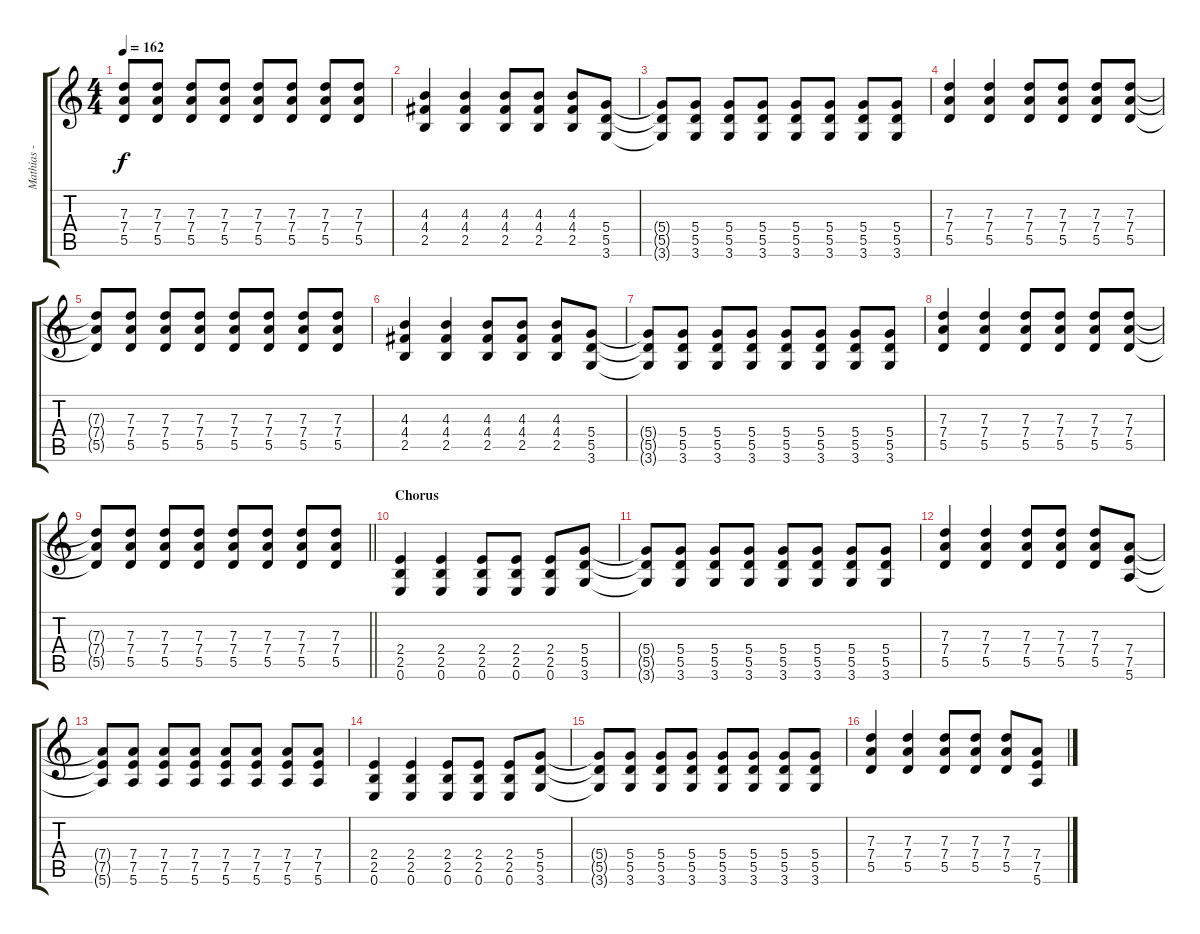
\track ("Mathias - Guitar 2" "Mathias - ") {instrument distortionguitar}
\staff {score tabs}
\tuning (E4 B3 G3 D3 A2 E2) {hide}
\ts (4 4)
\tempo 162
\clef g2
\ks c
(7.3 7.4 5.5).8{dy f} (7.3 7.4 5.5).8 (7.3 7.4 5.5).8 (7.3 7.4 5.5).8 (7.3 7.4 5.5).8 (7.3 7.4 5.5).8 (7.3 7.4 5.5).8 (7.3 7.4 5.5).8 |
(4.3 4.4 2.5).4 (4.3 4.4 2.5).4 (4.3 4.4 2.5).8 (4.3 4.4 2.5).8 (4.3 4.4 2.5).8 (5.4 5.5 3.6).8 |
(5.4{t} 5.5{t} 3.6{t}).8 (5.4 5.5 3.6).8 (5.4 5.5 3.6).8 (5.4 5.5 3.6).8 (5.4 5.5 3.6).8 (5.4 5.5 3.6).8 (5.4 5.5 3.6).8 (5.4 5.5 3.6).8 |
(7.3 7.4 5.5).4 (7.3 7.4 5.5).4 (7.3 7.4 5.5).8 (7.3 7.4 5.5).8 (7.3 7.4 5.5).8 (7.3 7.4 5.5).8 |
(7.3{t} 7.4{t} 5.5{t}).8 (7.3 7.4 5.5).8 (7.3 7.4 5.5).8 (7.3 7.4 5.5).8 (7.3 7.4 5.5).8 (7.3 7.4 5.5).8 (7.3 7.4 5.5).8 (7.3 7.4 5.5).8 |
(4.3 4.4 2.5).4 (4.3 4.4 2.5).4 (4.3 4.4 2.5).8 (4.3 4.4 2.5).8 (4.3 4.4 2.5).8 (5.4 5.5 3.6).8 |
(5.4{t} 5.5{t} 3.6{t}).8 (5.4 5.5 3.6).8 (5.4 5.5 3.6).8 (5.4 5.5 3.6).8 (5.4 5.5 3.6).8 (5.4 5.5 3.6).8 (5.4 5.5 3.6).8 (5.4 5.5 3.6).8 |
(7.3 7.4 5.5).4 (7.3 7.4 5.5).4 (7.3 7.4 5.5).8 (7.3 7.4 5.5).8 (7.3 7.4 5.5).8 (7.3 7.4 5.5).8 |
\barLineRight lightlight
(7.3{t} 7.4{t} 5.5{t}).8 (7.3 7.4 5.5).8 (7.3 7.4 5.5).8 (7.3 7.4 5.5).8 (7.3 7.4 5.5).8 (7.3 7.4 5.5).8 (7.3 7.4 5.5).8 (7.3 7.4 5.5).8 |
\section ("" "Chorus")
(2.4 2.5 0.6).4 (2.4 2.5 0.6).4 (2.4 2.5 0.6).8 (2.4 2.5 0.6).8 (2.4 2.5 0.6).8 (5.4 5.5 3.6).8 |
(5.4{t} 5.5{t} 3.6{t}).8 (5.4 5.5 3.6).8 (5.4 5.5 3.6).8 (5.4 5.5 3.6).8 (5.4 5.5 3.6).8 (5.4 5.5 3.6).8 (5.4 5.5 3.6).8 (5.4 5.5 3.6).8 |
(7.3 7.4 5.5).4 (7.3 7.4 5.5).4 (7.3 7.4 5.5).8 (7.3 7.4 5.5).8 (7.3 7.4 5.5).8 (7.4 7.5 5.6).8 |
(7.4{t} 7.5{t} 5.6{t}).8 (7.4 7.5 5.6).8 (7.4 7.5 5.6).8 (7.4 7.5 5.6).8 (7.4 7.5 5.6).8 (7.4 7.5 5.6).8 (7.4 7.5 5.6).8 (7.4 7.5 5.6).8 |
(2.4 2.5 0.6).4 (2.4 2.5 0.6).4 (2.4 2.5 0.6).8 (2.4 2.5 0.6).8 (2.4 2.5 0.6).8 (5.4 5.5 3.6).8 |
(5.4{t} 5.5{t} 3.6{t}).8 (5.4 5.5 3.6).8 (5.4 5.5 3.6).8 (5.4 5.5 3.6).8 (5.4 5.5 3.6).8 (5.4 5.5 3.6).8 (5.4 5.5 3.6).8 (5.4 5.5 3.6).8 |
(7.3 7.4 5.5).4 (7.3 7.4 5.5).4 (7.3 7.4 5.5).8 (7.3 7.4 5.5).8 (7.3 7.4 5.5).8 (7.4 7.5 5.6).8
